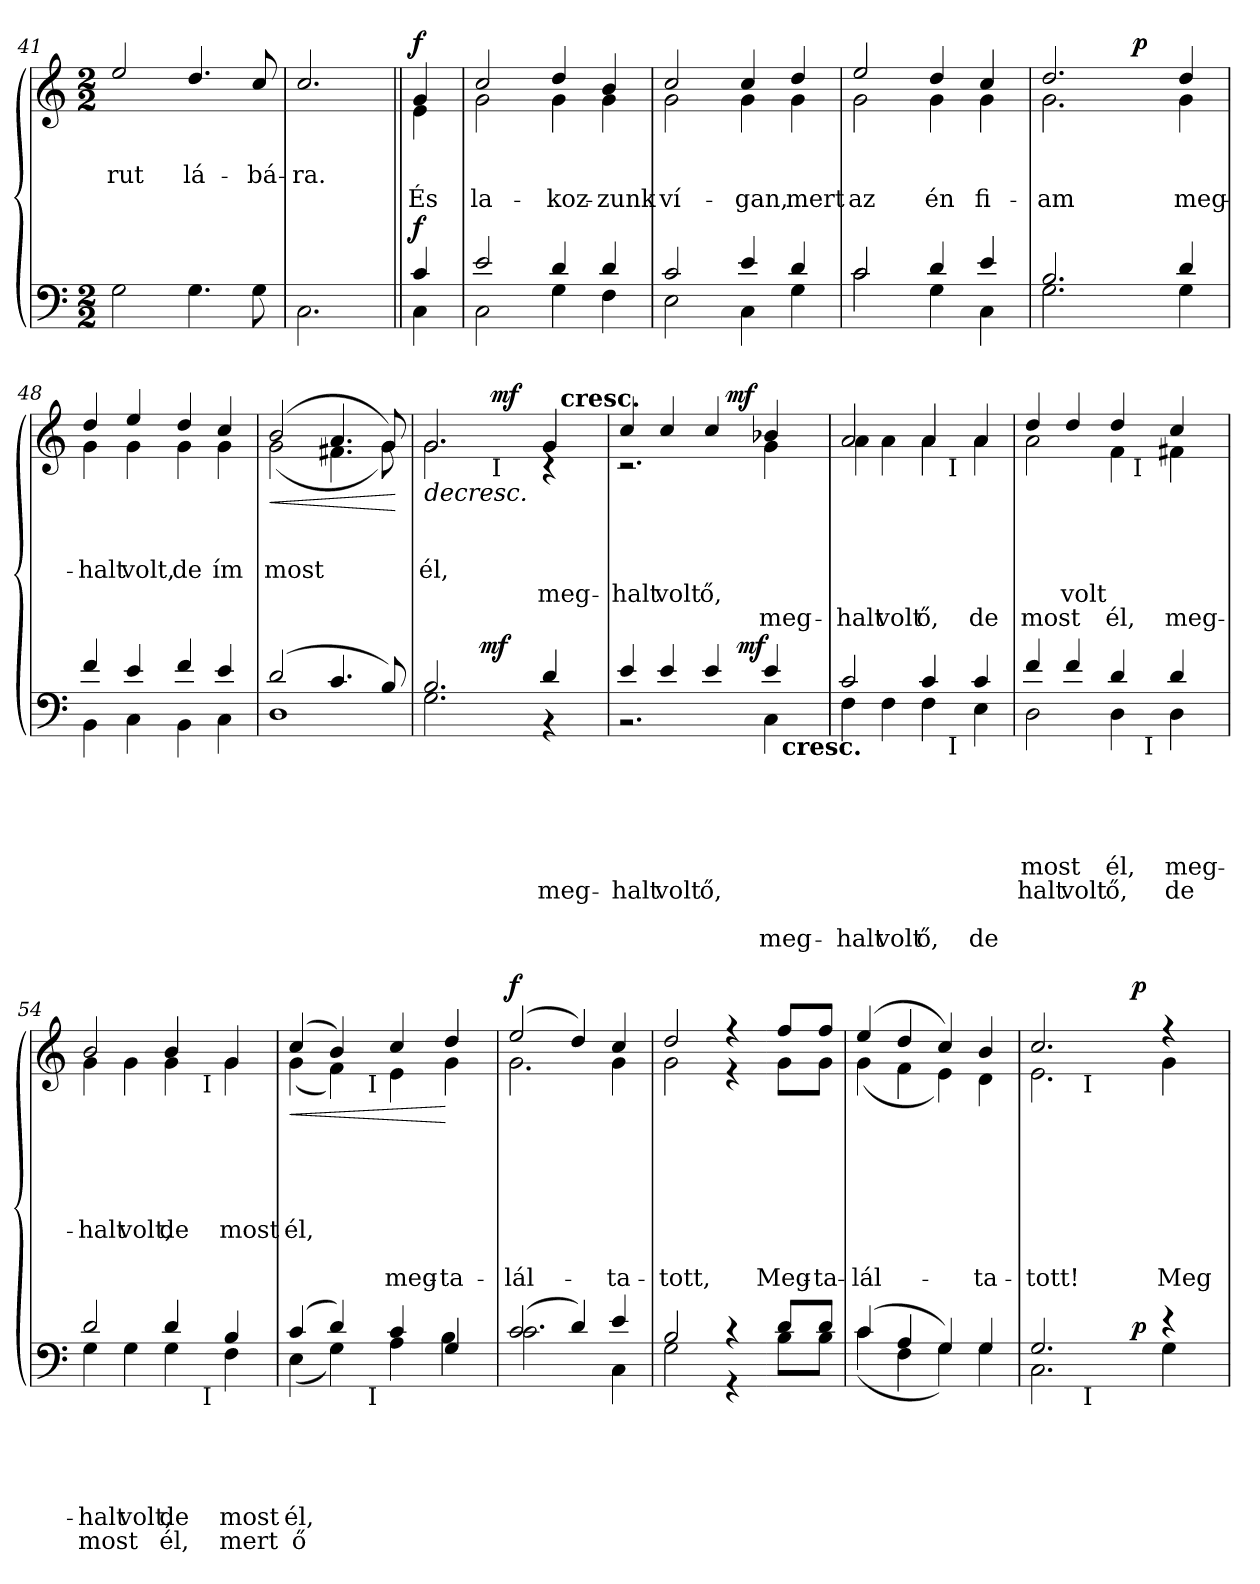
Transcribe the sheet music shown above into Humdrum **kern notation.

**kern	**text	**text	**text	**text	**text	**text	**text	**text	**dynam	**kern	**text	**text	**text	**text	**text	**text	**text	**dynam
*part2	*part2	*part2	*part2	*part2	*part2	*part2	*part2	*part2	*part2	*part1	*part1	*part1	*part1	*part1	*part1	*part1	*part1	*part1
*staff2	*staff2	*staff2	*staff2	*staff2	*staff2	*staff2	*staff2	*staff2	*staff2	*staff1	*staff1	*staff1	*staff1	*staff1	*staff1	*staff1	*staff1	*staff1
*clefF4	*	*	*	*	*	*	*	*	*	*clefG2	*	*	*	*	*	*	*	*
*k[]	*	*	*	*	*	*	*	*	*	*k[]	*	*	*	*	*	*	*	*
*a:	*	*	*	*	*	*	*	*	*	*a:	*	*	*	*	*	*	*	*
*M2/2	*	*	*	*	*	*	*	*	*	*M2/2	*	*	*	*	*	*	*	*
=41	=41	=41	=41	=41	=41	=41	=41	=41	=41	=41	=41	=41	=41	=41	=41	=41	=41	=41
!	!	!	!	!	!	!	!	!	!	!	!	!LO:LY:b	!	!	!	!	!	!
2G\	.	.	.	.	.	.	.	.	.	2ee/	.	-rut	.	.	.	.	.	.
!	!	!	!	!	!	!	!	!	!	!	!	!LO:LY:b	!	!	!	!	!	!
4.G\	.	.	.	.	.	.	.	.	.	4.dd/	.	lá-	.	.	.	.	.	.
!	!	!	!	!	!	!	!	!	!	!	!	!LO:LY:b	!	!	!	!	!	!
8G\	.	.	.	.	.	.	.	.	.	8cc/	.	-bá-	.	.	.	.	.	.
=42	=42	=42	=42	=42	=42	=42	=42	=42	=42	=42	=42	=42	=42	=42	=42	=42	=42	=42
!	!	!	!	!	!	!	!	!	!	!	!	!LO:LY:b	!	!	!	!	!	!
2.C\	.	.	.	.	.	.	.	.	.	2.cc/	.	-ra.	.	.	.	.	.	.
!!LO:LB:g=z
=43||	=43||	=43||	=43||	=43||	=43||	=43||	=43||	=43||	=43||	=43||	=43||	=43||	=43||	=43||	=43||	=43||	=43||	=43||
*^	*	*	*	*	*	*	*	*	*	*	*	*	*	*	*	*	*	*
!	!	!	!	!	!	!	!	!	!	!LO:DY:a	!	!	!	!LO:LY:b	!	!	!	!	!LO:DY:a
*	*	*	*	*	*	*	*	*	*	*	*^	*	*	*	*	*	*	*	*
4c/	4C\	.	.	.	.	.	.	.	.	f	4g/	4e\	.	.	És	.	.	.	.	f
=44	=44	=44	=44	=44	=44	=44	=44	=44	=44	=44	=44	=44	=44	=44	=44	=44	=44	=44	=44	=44
!	!	!	!	!	!	!	!	!	!	!	!	!	!	!	!LO:LY:b	!	!	!	!	!
2e/	2C\	.	.	.	.	.	.	.	.	.	2cc/	2g\	.	.	la-	.	.	.	.	.
!	!	!	!	!	!	!	!	!	!	!	!	!	!	!	!LO:LY:b	!	!	!	!	!
4d/	4G\	.	.	.	.	.	.	.	.	.	4dd/	4g\	.	.	-koz-	.	.	.	.	.
!	!	!	!	!	!	!	!	!	!	!	!	!	!	!	!LO:LY:b	!	!	!	!	!
4d/	4F\	.	.	.	.	.	.	.	.	.	4b/	4g\	.	.	-zunk	.	.	.	.	.
=45	=45	=45	=45	=45	=45	=45	=45	=45	=45	=45	=45	=45	=45	=45	=45	=45	=45	=45	=45	=45
!	!	!	!	!	!	!	!	!	!	!	!	!	!	!	!LO:LY:b	!	!	!	!	!
2c/	2E\	.	.	.	.	.	.	.	.	.	2cc/	2g\	.	.	ví-	.	.	.	.	.
!	!	!	!	!	!	!	!	!	!	!	!	!	!	!	!LO:LY:b	!	!	!	!	!
4e/	4C\	.	.	.	.	.	.	.	.	.	4cc/	4g\	.	.	-gan,	.	.	.	.	.
!	!	!	!	!	!	!	!	!	!	!	!	!	!	!	!LO:LY:b	!	!	!	!	!
4d/	4G\	.	.	.	.	.	.	.	.	.	4dd/	4g\	.	.	mert	.	.	.	.	.
=46	=46	=46	=46	=46	=46	=46	=46	=46	=46	=46	=46	=46	=46	=46	=46	=46	=46	=46	=46	=46
!	!	!	!	!	!	!	!	!	!	!	!	!	!	!	!LO:LY:b	!	!	!	!	!
2c/	2c\	.	.	.	.	.	.	.	.	.	2ee/	2g\	.	.	az	.	.	.	.	.
!	!	!	!	!	!	!	!	!	!	!	!	!	!	!	!LO:LY:b	!	!	!	!	!
4d/	4G\	.	.	.	.	.	.	.	.	.	4dd/	4g\	.	.	én	.	.	.	.	.
!	!	!	!	!	!	!	!	!	!	!	!	!	!	!	!LO:LY:b	!	!	!	!	!
4e/	4C\	.	.	.	.	.	.	.	.	.	4cc/	4g\	.	.	fi-	.	.	.	.	.
*	*	*	*	*	*	*	*	*	*	*	*v	*v	*	*	*	*	*	*	*	*
=47	=47	=47	=47	=47	=47	=47	=47	=47	=47	=47	=47	=47	=47	=47	=47	=47	=47	=47	=47
*	*	*	*	*	*	*	*	*	*	*	*^	*	*	*	*	*	*	*	*
!	!	!	!	!	!	!	!	!	!	!	!	!	!	!	!LO:LY:b	!	!	!	!	!
*	*	*	*	*	*	*	*	*	*	*	*	*^	*	*	*	*	*	*	*	*
2.B/	2.G\	.	.	.	.	.	.	.	.	.	2.dd/	2.g\	2ryy	.	.	-am	.	.	.	.	.
.	.	.	.	.	.	.	.	.	.	.	.	.	32ryy	.	.	.	.	.	.	.	.
!	!	!	!	!	!	!	!	!	!	!	!	!	!	!	!	!	!	!	!	!	!LO:DY:a
.	.	.	.	.	.	.	.	.	.	.	.	.	4...ryy	.	.	.	.	.	.	.	p
!	!	!	!	!	!	!	!	!	!	!	!	!	!	!	!	!LO:LY:b	!	!	!	!	!
4d/	4G\	.	.	.	.	.	.	.	.	.	4dd/	4g\	.	.	.	meg-	.	.	.	.	.
*	*	*	*	*	*	*	*	*	*	*	*v	*v	*v	*	*	*	*	*	*	*	*
=48	=48	=48	=48	=48	=48	=48	=48	=48	=48	=48	=48	=48	=48	=48	=48	=48	=48	=48	=48
*	*	*	*	*	*	*	*	*	*	*	*^	*	*	*	*	*	*	*	*
*	*	*	*	*	*	*	*	*	*	*	*	*^	*	*	*	*	*	*	*	*
!	!	!	!	!	!	!	!	!	!	!	!	!	!	!	!	!LO:LY:b	!	!	!	!	!
*	*	*	*	*	*	*	*	*	*	*	*	*v	*v	*	*	*	*	*	*	*	*
4f/	4BB\	.	.	.	.	.	.	.	.	.	4dd/	4g\	.	.	-halt	.	.	.	.	.
!	!	!	!	!	!	!	!	!	!	!	!	!	!	!	!LO:LY:b	!	!	!	!	!
4e/	4C\	.	.	.	.	.	.	.	.	.	4ee/	4g\	.	.	volt,	.	.	.	.	.
!	!	!	!	!	!	!	!	!	!	!	!	!	!	!	!LO:LY:b	!	!	!	!	!
4f/	4BB\	.	.	.	.	.	.	.	.	.	4dd/	4g\	.	.	de	.	.	.	.	.
!	!	!	!	!	!	!	!	!	!	!	!	!	!	!	!LO:LY:b	!	!	!	!	!
4e/	4C\	.	.	.	.	.	.	.	.	.	4cc/	4g\	.	.	ím	.	.	.	.	.
!!LO:LB:g=z	!!
=49	=49	=49	=49	=49	=49	=49	=49	=49	=49	=49	=49	=49	=49	=49	=49	=49	=49	=49	=49	=49
!	!	!	!	!	!	!	!	!	!	!	!	!	!	!	!LO:LY:b	!	!	!	!	!LO:HP:b
(2d/	1D	.	.	.	.	.	.	.	.	.	(2b/	(<2g\	.	.	most	.	.	.	.	<
4.c/	.	.	.	.	.	.	.	.	.	.	4.a/	4.f#X\	.	.	.	.	.	.	.	.
8B/)	.	.	.	.	.	.	.	.	.	.	8g/)	8g\)	.	.	.	.	.	.	.	.
*v	*v	*	*	*	*	*	*	*	*	*	*	*	*	*	*	*	*	*	*	*
*	*	*	*	*	*	*	*	*	*	*v	*v	*	*	*	*	*	*	*	*
.	.	.	.	.	.	.	.	.	.	.	.	.	.	.	.	.	.	[
=50	=50	=50	=50	=50	=50	=50	=50	=50	=50	=50	=50	=50	=50	=50	=50	=50	=50	=50
*^	*	*	*	*	*	*	*	*	*	*	*	*	*	*	*	*	*	*
!	!	!	!	!	!	!	!	!	!	!	!	!	!	!LO:LY:b	!	!	!	!	!LO:HP:b
*	*^	*	*	*	*	*	*	*	*	*	*^	*	*	*	*	*	*	*	*
*	*	*	*	*	*	*	*	*	*	*	*	*	*^	*	*	*	*	*	*	*	*
*	*	*	*	*	*	*	*	*	*	*	*	*	*	*^	*	*	*	*	*	*	*	*
2.B/	2.G\	4..ryy	.	.	.	.	.	.	.	.	.	2.g/	2.g\	4...ryy	2ryy	.	.	él,	.	.	.	.	>
!	!	!	!	!	!	!	!	!	!	!	!LO:DY:a	!	!	!	!	!	!	!	!	!	!	!	!
.	.	2ryy	.	.	.	.	.	.	.	.	mf	.	.	.	.	.	.	.	.	.	.	.	.
!	!	!	!	!	!	!	!	!	!	!	!	!	!	!LO:TX:b:t=I	!	!	!	!	!	!	!	!	!
!	!	!	!	!	!	!	!	!	!	!	!	!	!	!	!	!	!	!	!	!	!	!	!LO:DY:a
.	.	.	.	.	.	.	.	.	.	.	.	.	.	2ryy	.	.	.	.	.	.	.	.	mf
.	.	.	.	.	.	.	.	.	.	.	.	.	.	.	4ryy	.	.	.	.	.	.	.	.
!	!	!	!	!	!	!	!	!LO:LY:a	!	!	!	!	!	!	!	!	!	!	!	!	!	!	!
!	!	!	!	!	!	!	!	!	!	!	!	!	!	!	!	!	!	!	!LO:LY:a	!	!	!	!
4d/	4rBB	.	.	.	.	.	.	meg-	.	.	.	4g/	4rB	.	16ryy	.	.	.	meg-	.	.	.	]
!	!	!	!	!	!	!	!	!	!	!	!	!	!	!	!LO:TX:a:B:t=cresc.	!	!	!	!	!	!	!	!
.	.	.	.	.	.	.	.	.	.	.	.	.	.	.	8.ryy	.	.	.	.	.	.	.	.
.	.	16ryy	.	.	.	.	.	.	.	.	.	.	.	.	.	.	.	.	.	.	.	.	.
.	.	.	.	.	.	.	.	.	.	.	.	.	.	32ryy	.	.	.	.	.	.	.	.	.
*v	*v	*v	*	*	*	*	*	*	*	*	*	*	*	*	*	*	*	*	*	*	*	*	*
*	*	*	*	*	*	*	*	*	*	*v	*v	*v	*v	*	*	*	*	*	*	*	*
=51	=51	=51	=51	=51	=51	=51	=51	=51	=51	=51	=51	=51	=51	=51	=51	=51	=51	=51
*^	*	*	*	*	*	*	*	*	*	*^	*	*	*	*	*	*	*	*
*	*^	*	*	*	*	*	*	*	*	*	*	*^	*	*	*	*	*	*	*	*
*	*	*	*	*	*	*	*	*	*	*	*	*	*	*^	*	*	*	*	*	*	*	*
!	!	!	!	!	!	!	!	!LO:LY:a	!	!	!	!	!	!	!	!	!	!	!	!	!	!	!
*	*v	*v	*	*	*	*	*	*	*	*	*	*	*	*	*	*	*	*	*	*	*	*	*
*	*	*	*	*	*	*	*	*	*	*	*v	*v	*v	*v	*	*	*	*	*	*	*	*
*	*^	*	*	*	*	*	*	*	*	*	*^	*	*	*	*	*	*	*	*
*	*	*	*	*	*	*	*	*	*	*	*	*	*^	*	*	*	*	*	*	*	*
*	*	*	*	*	*	*	*	*	*	*	*	*	*	*^	*	*	*	*	*	*	*	*
!	!	!	!	!	!	!	!	!	!	!	!	!	!	!	!	!	!	!	!LO:LY:a	!	!	!	!
*	*	*^	*	*	*	*	*	*	*	*	*	*	*	*v	*v	*	*	*	*	*	*	*	*
4e/	2.rBB	2ryy	2ryy	.	.	.	.	.	-halt	.	.	.	4cc/	2.rc	2ryy	.	.	.	-halt	.	.	.	.
!	!	!	!	!	!	!	!	!	!LO:LY:a	!	!	!	!	!	!	!	!	!	!	!	!	!	!
!	!	!	!	!	!	!	!	!	!	!	!	!	!	!	!	!	!	!	!LO:LY:a	!	!	!	!
4e/	.	.	.	.	.	.	.	.	volt	.	.	.	4cc/	.	.	.	.	.	volt	.	.	.	.
!	!	!	!	!	!	!	!	!	!LO:LY:a	!	!	!	!	!	!	!	!	!	!	!	!	!	!
!	!	!	!	!	!	!	!	!	!	!	!	!	!	!	!	!	!	!	!LO:LY:a	!	!	!	!
4e/	.	8ryy	4ryy	.	.	.	.	.	ő,	.	.	.	4cc/	.	16.ryy	.	.	.	ő,	.	.	.	.
!	!	!	!	!	!	!	!	!	!	!	!	!	!	!	!	!	!	!	!	!	!	!	!LO:DY:b
.	.	.	.	.	.	.	.	.	.	.	.	.	.	.	4ryy	.	.	.	.	.	.	.	mf
!	!	!	!	!	!	!	!	!	!	!	!	!LO:DY:b	!	!	!	!	!	!	!	!	!	!	!
.	.	4.ryy	.	.	.	.	.	.	.	.	.	mf	.	.	.	.	.	.	.	.	.	.	.
!	!	!	!	!	!	!	!	!	!LO:LY:a	!	!	!	!	!	!	!	!	!	!	!	!	!	!
!	!	!	!	!	!	!	!	!	!	!	!LO:LY:b	!	!	!	!	!	!	!	!	!	!	!	!
!	!	!	!	!	!	!	!	!	!	!	!	!	!	!	!	!	!	!	!LO:LY:a	!	!	!	!
!	!	!	!	!	!	!	!	!	!	!	!	!	!	!	!	!	!	!	!	!LO:LY:b	!	!	!
4e/	4C\	.	16ryy	.	.	.	.	.	.	.	meg-	.	4b-X/	4g\	.	.	.	.	.	meg-	.	.	.
!	!	!	!LO:TX:b:B:t=cresc.	!	!	!	!	!	!	!	!	!	!	!	!	!	!	!	!	!	!	!	!
.	.	.	8.ryy	.	.	.	.	.	.	.	.	.	.	.	.	.	.	.	.	.	.	.	.
.	.	.	.	.	.	.	.	.	.	.	.	.	.	.	8ryy	.	.	.	.	.	.	.	.
.	.	.	.	.	.	.	.	.	.	.	.	.	.	.	32ryy	.	.	.	.	.	.	.	.
*v	*v	*v	*v	*	*	*	*	*	*	*	*	*	*	*	*	*	*	*	*	*	*	*	*
=52	=52	=52	=52	=52	=52	=52	=52	=52	=52	=52	=52	=52	=52	=52	=52	=52	=52	=52	=52	=52
*^	*	*	*	*	*	*	*	*	*	*	*	*	*	*	*	*	*	*	*	*
*	*^	*	*	*	*	*	*	*	*	*	*	*	*	*	*	*	*	*	*	*	*
*	*	*^	*	*	*	*	*	*	*	*	*	*	*	*	*	*	*	*	*	*	*	*
!	!	!	!	!	!	!	!	!	!LO:LY:a	!	!	!	!	!	!	!	!	!	!	!	!	!	!
*	*v	*v	*v	*	*	*	*	*	*	*	*	*	*	*	*	*	*	*	*	*	*	*	*
*^	*^	*	*	*	*	*	*	*	*	*	*	*	*	*	*	*	*	*	*	*	*
!	!	!	!	!	!	!	!	!	!	!	!LO:LY:b	!	!	!	!	!	!	!	!	!	!	!	!
*	*v	*v	*v	*	*	*	*	*	*	*	*	*	*	*	*	*	*	*	*	*	*	*	*
*^	*^	*	*	*	*	*	*	*	*	*	*	*	*	*	*	*	*	*	*	*	*
!	!	!	!	!	!	!	!	!	!	!	!	!	!	!	!	!	!	!	!LO:LY:a	!	!	!	!
*	*v	*v	*v	*	*	*	*	*	*	*	*	*	*	*	*	*	*	*	*	*	*	*	*
*^	*^	*	*	*	*	*	*	*	*	*	*	*	*	*	*	*	*	*	*	*	*
!	!	!	!	!	!	!	!	!	!	!	!	!	!	!	!	!	!	!	!	!LO:LY:b	!	!	!
*	*	*v	*v	*	*	*	*	*	*	*	*	*	*	*	*	*	*	*	*	*	*	*	*
2c/	4F\	2ryy	.	.	.	.	.	.	.	-halt	.	2a/	4a\	2ryy	.	.	.	.	-halt	.	.	.
!	!	!	!	!	!	!	!	!	!	!LO:LY:b	!	!	!	!	!	!	!	!	!	!	!	!
!	!	!	!	!	!	!	!	!	!	!	!	!	!	!	!	!	!	!	!LO:LY:b	!	!	!
.	4F\	.	.	.	.	.	.	.	.	volt	.	.	4a\	.	.	.	.	.	volt	.	.	.
!	!	!	!	!	!	!	!	!LO:LY:a	!	!	!	!	!	!	!	!	!	!	!	!	!	!
!	!	!	!	!	!	!	!	!	!	!LO:LY:b	!	!	!	!	!	!	!	!	!	!	!	!
!	!	!	!	!	!	!	!	!	!	!	!	!	!	!	!	!	!	!LO:LY:a	!	!	!	!
!	!	!	!	!	!	!	!	!	!	!	!	!	!	!	!	!	!	!	!LO:LY:b	!	!	!
4c/	4F\	8ryy	.	.	.	.	.	.	.	ő,	.	4a/	4a\	8ryy	.	.	.	.	ő,	.	.	.
!	!	!	!	!	!	!	!	!	!	!	!	!	!	!LO:TX:b:t=I	!	!	!	!	!	!	!	!
!	!	!LO:TX:b:t=I	!	!	!	!	!	!	!	!	!	!	!	!	!	!	!	!	!	!	!	!
.	.	4.ryy	.	.	.	.	.	.	.	.	.	.	.	4.ryy	.	.	.	.	.	.	.	.
!	!	!	!	!	!	!	!	!LO:LY:a	!	!	!	!	!	!	!	!	!	!	!	!	!	!
!	!	!	!	!	!	!	!	!	!	!LO:LY:b	!	!	!	!	!	!	!	!	!	!	!	!
!	!	!	!	!	!	!	!	!	!	!	!	!	!	!	!	!	!	!LO:LY:a	!	!	!	!
!	!	!	!	!	!	!	!	!	!	!	!	!	!	!	!	!	!	!	!LO:LY:b	!	!	!
4c/	4E\	.	.	.	.	.	.	.	.	de	.	4a/	4a\	.	.	.	.	.	de	.	.	.
!!LO:PB:g=z	!!	!!
=53	=53	=53	=53	=53	=53	=53	=53	=53	=53	=53	=53	=53	=53	=53	=53	=53	=53	=53	=53	=53	=53	=53
!	!	!	!	!	!	!	!	!LO:LY:a	!	!	!	!	!	!	!	!	!	!	!	!	!	!
!	!	!	!	!	!	!	!LO:LY:b	!	!	!	!	!	!	!	!	!	!	!	!	!	!	!
!	!	!	!	!	!	!	!	!	!	!	!	!	!	!	!	!	!	!LO:LY:a	!	!	!	!
!	!	!	!	!	!	!	!	!	!	!	!	!	!	!	!	!	!	!	!LO:LY:b	!	!	!
4f/	2D\	2ryy	.	.	.	.	most	halt	.	.	.	4dd/	2a\	2ryy	.	.	.	.	most	.	.	.
!	!	!	!	!	!	!	!	!LO:LY:a	!	!	!	!	!	!	!	!	!	!	!	!	!	!
!	!	!	!	!	!	!	!	!	!	!	!	!	!	!	!	!	!	!LO:LY:a	!	!	!	!
4f/	.	.	.	.	.	.	.	volt	.	.	.	4dd/	.	.	.	.	.	volt	.	.	.	.
!	!	!	!	!	!	!	!	!LO:LY:a	!	!	!	!	!	!	!	!	!	!	!	!	!	!
!	!	!	!	!	!	!	!LO:LY:b	!	!	!	!	!	!	!	!	!	!	!	!	!	!	!
!	!	!	!	!	!	!	!	!	!	!	!	!	!	!	!	!	!	!LO:LY:a	!	!	!	!
!	!	!	!	!	!	!	!	!	!	!	!	!	!	!	!	!	!	!	!LO:LY:b	!	!	!
4d/	4D\	8ryy	.	.	.	.	él,	ő,	.	.	.	4dd/	4f\	16.ryy	.	.	.	.	él,	.	.	.
!	!	!	!	!	!	!	!	!	!	!	!	!	!	!LO:TX:b:t=I	!	!	!	!	!	!	!	!
.	.	.	.	.	.	.	.	.	.	.	.	.	.	4ryy	.	.	.	.	.	.	.	.
!	!	!LO:TX:b:t=I	!	!	!	!	!	!	!	!	!	!	!	!	!	!	!	!	!	!	!	!
.	.	4.ryy	.	.	.	.	.	.	.	.	.	.	.	.	.	.	.	.	.	.	.	.
!	!	!	!	!	!	!	!	!LO:LY:a	!	!	!	!	!	!	!	!	!	!	!	!	!	!
!	!	!	!	!	!	!	!LO:LY:b	!	!	!	!	!	!	!	!	!	!	!	!	!	!	!
!	!	!	!	!	!	!	!	!	!	!	!	!	!	!	!	!	!	!LO:LY:a	!	!	!	!
!	!	!	!	!	!	!	!	!	!	!	!	!	!	!	!	!	!	!	!LO:LY:b	!	!	!
4d/	4D\	.	.	.	.	.	meg-	de	.	.	.	4cc/	4f#X\	.	.	.	.	.	meg-	.	.	.
.	.	.	.	.	.	.	.	.	.	.	.	.	.	8ryy	.	.	.	.	.	.	.	.
.	.	.	.	.	.	.	.	.	.	.	.	.	.	32ryy	.	.	.	.	.	.	.	.
=54	=54	=54	=54	=54	=54	=54	=54	=54	=54	=54	=54	=54	=54	=54	=54	=54	=54	=54	=54	=54	=54	=54
!	!	!	!	!	!	!	!	!LO:LY:a	!	!	!	!	!	!	!	!	!	!	!	!	!	!
!	!	!	!	!	!	!	!LO:LY:b	!	!	!	!	!	!	!	!	!	!	!	!	!	!	!
!	!	!	!	!	!	!	!	!	!	!	!	!	!	!	!	!	!	!LO:LY:a	!	!	!	!
!	!	!	!	!	!	!	!	!	!	!	!	!	!	!	!	!	!	!	!LO:LY:b	!	!	!
2d/	4G\	2ryy	.	.	.	.	-halt	most	.	.	.	2b/	4g\	2ryy	.	.	.	.	-halt	.	.	.
!	!	!	!	!	!	!	!LO:LY:b	!	!	!	!	!	!	!	!	!	!	!	!	!	!	!
!	!	!	!	!	!	!	!	!	!	!	!	!	!	!	!	!	!	!	!LO:LY:b	!	!	!
.	4G\	.	.	.	.	.	volt,	.	.	.	.	.	4g\	.	.	.	.	.	volt,	.	.	.
!	!	!	!	!	!	!	!	!LO:LY:a	!	!	!	!	!	!	!	!	!	!	!	!	!	!
!	!	!	!	!	!	!	!LO:LY:b	!	!	!	!	!	!	!	!	!	!	!	!	!	!	!
!	!	!	!	!	!	!	!	!	!	!	!	!	!	!	!	!	!	!LO:LY:a	!	!	!	!
!	!	!	!	!	!	!	!	!	!	!	!	!	!	!	!	!	!	!	!LO:LY:b	!	!	!
4d/	4G\	8ryy	.	.	.	.	de	él,	.	.	.	4b/	4g\	8ryy	.	.	.	.	de	.	.	.
.	.	32ryy	.	.	.	.	.	.	.	.	.	.	.	32ryy	.	.	.	.	.	.	.	.
!	!	!	!	!	!	!	!	!	!	!	!	!	!	!LO:TX:b:t=I	!	!	!	!	!	!	!	!
!	!	!LO:TX:b:t=I	!	!	!	!	!	!	!	!	!	!	!	!	!	!	!	!	!	!	!	!
.	.	4ryy	.	.	.	.	.	.	.	.	.	.	.	4ryy	.	.	.	.	.	.	.	.
!	!	!	!	!	!	!	!	!LO:LY:a	!	!	!	!	!	!	!	!	!	!	!	!	!	!
!	!	!	!	!	!	!	!LO:LY:b	!	!	!	!	!	!	!	!	!	!	!	!	!	!	!
!	!	!	!	!	!	!	!	!	!	!	!	!	!	!	!	!	!	!LO:LY:a	!	!	!	!
!	!	!	!	!	!	!	!	!	!	!	!	!	!	!	!	!	!	!	!LO:LY:b	!	!	!
4B/	4F\	.	.	.	.	.	most	mert	.	.	.	4g/	4g\	.	.	.	.	.	most	.	.	.
.	.	16.ryy	.	.	.	.	.	.	.	.	.	.	.	16.ryy	.	.	.	.	.	.	.	.
=55	=55	=55	=55	=55	=55	=55	=55	=55	=55	=55	=55	=55	=55	=55	=55	=55	=55	=55	=55	=55	=55	=55
!	!	!	!	!	!	!	!	!LO:LY:a	!	!	!	!	!	!	!	!	!	!	!	!	!	!
!	!	!	!	!	!	!	!LO:LY:b	!	!	!	!	!	!	!	!	!	!	!	!	!	!	!
!	!	!	!	!	!	!	!	!	!	!	!	!	!	!	!	!	!	!LO:LY:a	!	!	!	!LO:HP:b
!	!	!	!	!	!	!	!	!	!	!	!	!	!	!	!	!	!	!	!LO:LY:b	!	!	!
(>4c/	(<4E\	4ryy	.	.	.	.	él,	ő	.	.	.	(>4cc/	(<4g\	4ryy	.	.	.	.	él,	.	.	<
4d/)	4G\)	8ryy	.	.	.	.	.	.	.	.	.	4b/)	4f\)	8ryy	.	.	.	.	.	.	.	.
.	.	32ryy	.	.	.	.	.	.	.	.	.	.	.	32ryy	.	.	.	.	.	.	.	.
!	!	!	!	!	!	!	!	!	!	!	!	!	!	!LO:TX:b:t=I	!	!	!	!	!	!	!	!
!	!	!LO:TX:b:t=I	!	!	!	!	!	!	!	!	!	!	!	!	!	!	!	!	!	!	!	!
.	.	2ryy	.	.	.	.	.	.	.	.	.	.	.	2ryy	.	.	.	.	.	.	.	.
!	!	!	!	!	!	!	!	!	!	!	!	!	!	!	!	!	!	!	!	!	!LO:LY:b	!
4c/	4A\	.	.	.	.	.	.	.	.	.	.	4cc/	4e\	.	.	.	.	.	.	.	meg-	.
!	!	!	!	!	!	!	!	!	!	!	!	!	!	!	!	!	!	!	!	!	!LO:LY:b	!
4G/	4B\	.	.	.	.	.	.	.	.	.	.	4dd/	4g\	.	.	.	.	.	.	.	-ta-	[
.	.	16.ryy	.	.	.	.	.	.	.	.	.	.	.	16.ryy	.	.	.	.	.	.	.	.
*	*v	*v	*	*	*	*	*	*	*	*	*	*	*	*	*	*	*	*	*	*	*	*
*	*	*	*	*	*	*	*	*	*	*	*	*v	*v	*	*	*	*	*	*	*	*
=56	=56	=56	=56	=56	=56	=56	=56	=56	=56	=56	=56	=56	=56	=56	=56	=56	=56	=56	=56	=56
*	*^	*	*	*	*	*	*	*	*	*	*	*^	*	*	*	*	*	*	*	*
!	!	!	!	!	!	!	!	!	!	!	!	!	!	!	!	!	!	!	!	!	!LO:LY:b	!LO:DY:a
*	*v	*v	*	*	*	*	*	*	*	*	*	*	*	*	*	*	*	*	*	*	*	*
*	*	*	*	*	*	*	*	*	*	*	*	*v	*v	*	*	*	*	*	*	*	*
(>2c/	2.c\	.	.	.	.	.	.	.	.	.	(>2ee/	2.g\	.	.	.	.	.	.	-lál-	f
4d/)	.	.	.	.	.	.	.	.	.	.	4dd/)	.	.	.	.	.	.	.	.	.
!	!	!	!	!	!	!	!	!	!	!	!	!	!	!	!	!	!	!	!LO:LY:b	!
4e/	4C\	.	.	.	.	.	.	.	.	.	4cc/	4g\	.	.	.	.	.	.	-ta-	.
=57	=57	=57	=57	=57	=57	=57	=57	=57	=57	=57	=57	=57	=57	=57	=57	=57	=57	=57	=57	=57
!	!	!	!	!	!	!	!	!	!	!	!	!	!	!	!	!	!	!	!LO:LY:b	!
2B/	2G\	.	.	.	.	.	.	.	.	.	2dd/	2g\	.	.	.	.	.	.	-tott,	.
4r	4r	.	.	.	.	.	.	.	.	.	4r	4r	.	.	.	.	.	.	.	.
!!LO:LB:g=z	!!
=58-	=58-	=58-	=58-	=58-	=58-	=58-	=58-	=58-	=58-	=58-	=58-	=58-	=58-	=58-	=58-	=58-	=58-	=58-	=58-	=58-
!	!	!	!	!	!	!	!	!	!	!	!	!	!	!	!	!	!	!	!LO:LY:b	!
8d/L	8B\L	.	.	.	.	.	.	.	.	.	8ff/L	8g\L	.	.	.	.	.	.	Meg-	.
!	!	!	!	!	!	!	!	!	!	!	!	!	!	!	!	!	!	!	!LO:LY:b	!
8d/J	8B\J	.	.	.	.	.	.	.	.	.	8ff/J	8g\J	.	.	.	.	.	.	-ta-	.
=59	=59	=59	=59	=59	=59	=59	=59	=59	=59	=59	=59	=59	=59	=59	=59	=59	=59	=59	=59	=59
!	!	!	!	!	!	!	!	!	!	!	!	!	!	!	!	!	!	!	!LO:LY:b	!
(>4c/	(<4c\	.	.	.	.	.	.	.	.	.	(>4ee/	(<4g\	.	.	.	.	.	.	-lál-	.
4A/	4F\	.	.	.	.	.	.	.	.	.	4dd/	4f\	.	.	.	.	.	.	.	.
4G/)	4G\)	.	.	.	.	.	.	.	.	.	4cc/)	4e\)	.	.	.	.	.	.	.	.
!	!	!	!	!	!	!	!	!	!	!	!	!	!	!	!	!	!	!	!LO:LY:b	!
4G/	4G\	.	.	.	.	.	.	.	.	.	4b/	4d\	.	.	.	.	.	.	-ta-	.
=60	=60	=60	=60	=60	=60	=60	=60	=60	=60	=60	=60	=60	=60	=60	=60	=60	=60	=60	=60	=60
!	!	!	!	!	!	!	!	!	!	!	!	!	!	!	!	!	!	!	!LO:LY:b	!
*^	*^	*	*	*	*	*	*	*	*	*	*^	*^	*	*	*	*	*	*	*	*
2.G/	2.C\	2ryy	4.ryy	.	.	.	.	.	.	.	.	.	2.cc/	2.e\	2ryy	4.ryy	.	.	.	.	.	.	-tott!	.
!	!	!	!	!	!	!	!	!	!	!	!	!	!	!	!	!LO:TX:b:t=I	!	!	!	!	!	!	!	!
!	!	!	!LO:TX:b:t=I	!	!	!	!	!	!	!	!	!	!	!	!	!	!	!	!	!	!	!	!	!
.	.	.	2ryy	.	.	.	.	.	.	.	.	.	.	.	.	2ryy	.	.	.	.	.	.	.	.
.	.	16.ryy	.	.	.	.	.	.	.	.	.	.	.	.	16.ryy	.	.	.	.	.	.	.	.	.
!	!	!	!	!	!	!	!	!	!	!	!	!LO:DY:a	!	!	!	!	!	!	!	!	!	!	!	!LO:DY:b
.	.	4ryy	.	.	.	.	.	.	.	.	.	p	.	.	4ryy	.	.	.	.	.	.	.	.	p
!	!	!	!	!	!	!	!	!	!	!	!	!	!	!	!	!	!	!	!	!	!	!	!LO:LY:b	!
4re	4G\	.	.	.	.	.	.	.	.	.	.	.	4ree	4g\	.	.	.	.	.	.	.	.	Meg-	.
.	.	8ryy	.	.	.	.	.	.	.	.	.	.	.	.	8ryy	.	.	.	.	.	.	.	.	.
.	.	.	8ryy	.	.	.	.	.	.	.	.	.	.	.	.	8ryy	.	.	.	.	.	.	.	.
.	.	32ryy	.	.	.	.	.	.	.	.	.	.	.	.	32ryy	.	.	.	.	.	.	.	.	.
*v	*v	*v	*v	*	*	*	*	*	*	*	*	*	*	*	*	*	*	*	*	*	*	*	*	*
*	*	*	*	*	*	*	*	*	*	*v	*v	*v	*v	*	*	*	*	*	*	*	*
=	=	=	=	=	=	=	=	=	=	=	=	=	=	=	=	=	=	=
*-	*-	*-	*-	*-	*-	*-	*-	*-	*-	*-	*-	*-	*-	*-	*-	*-	*-	*-
